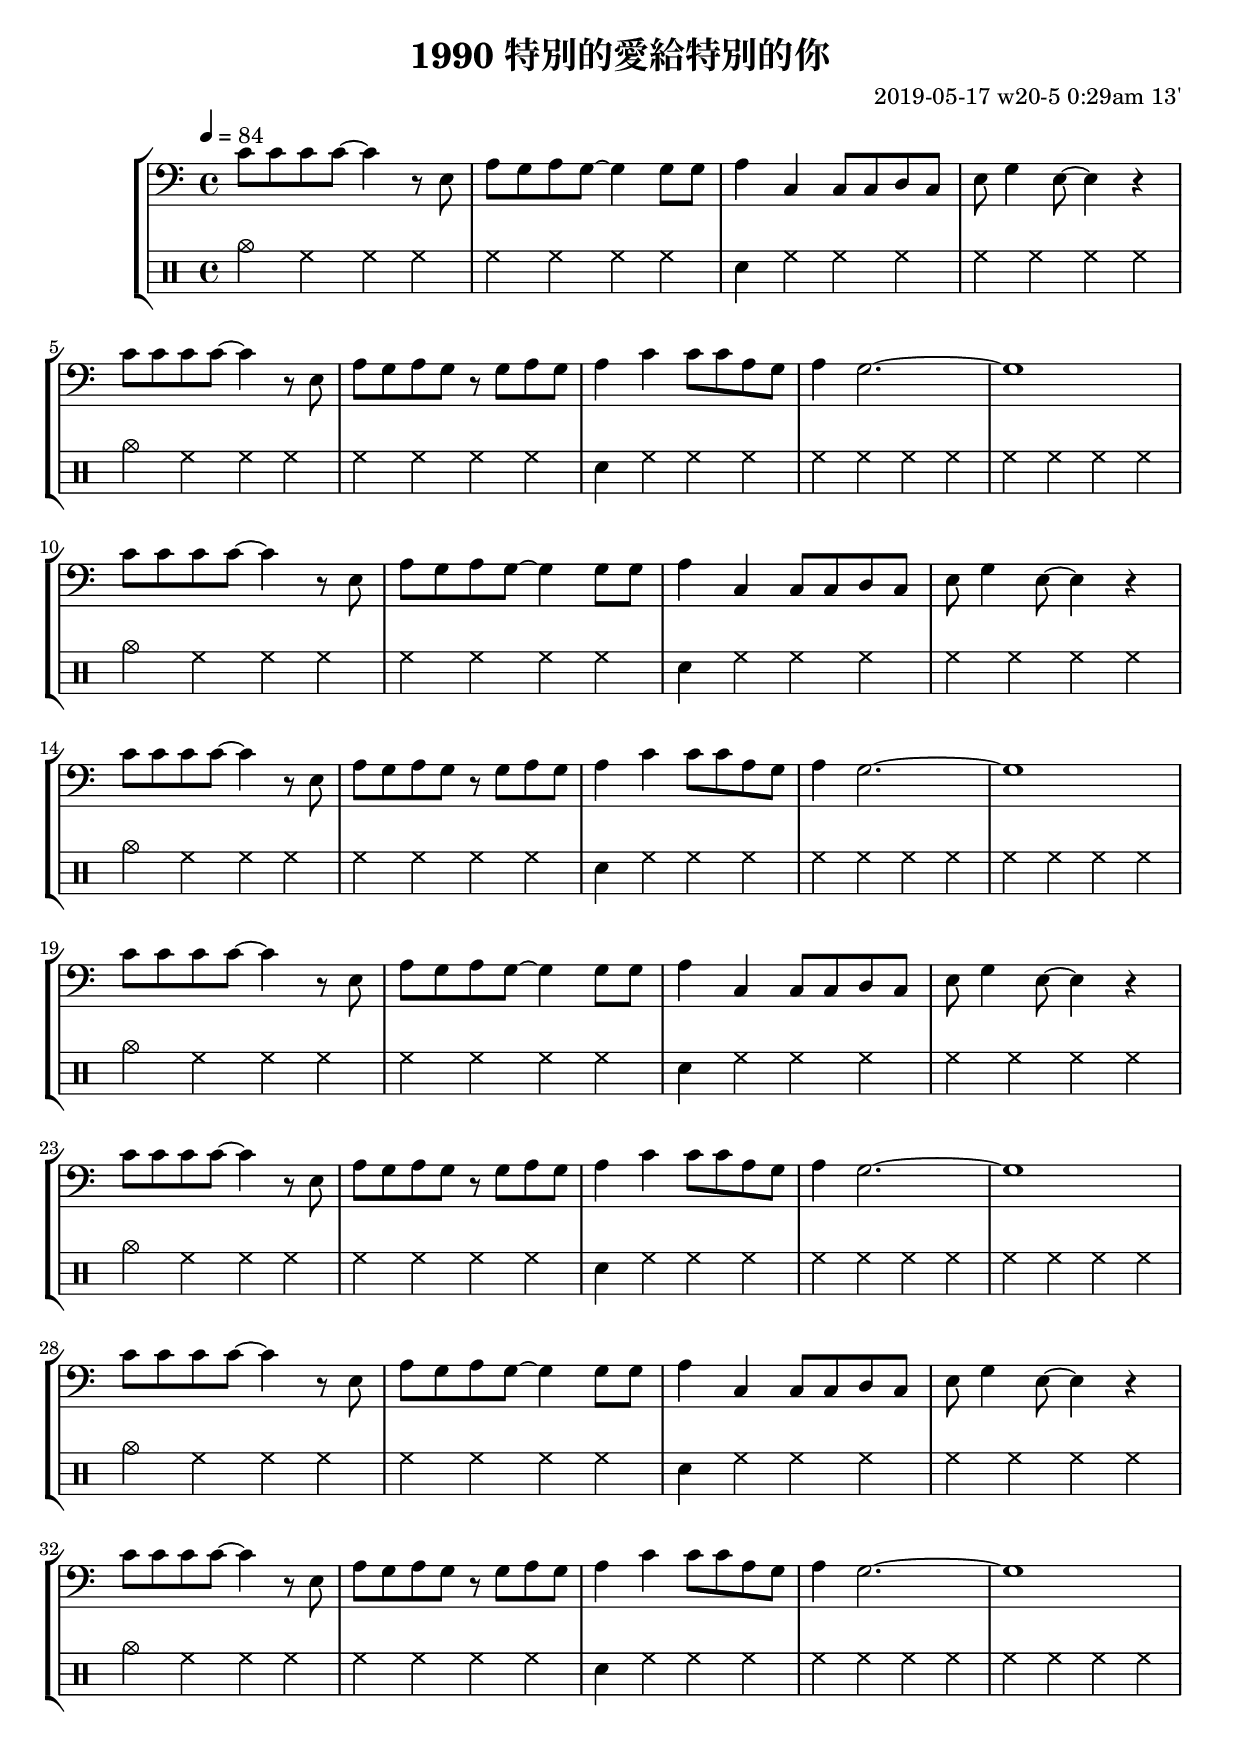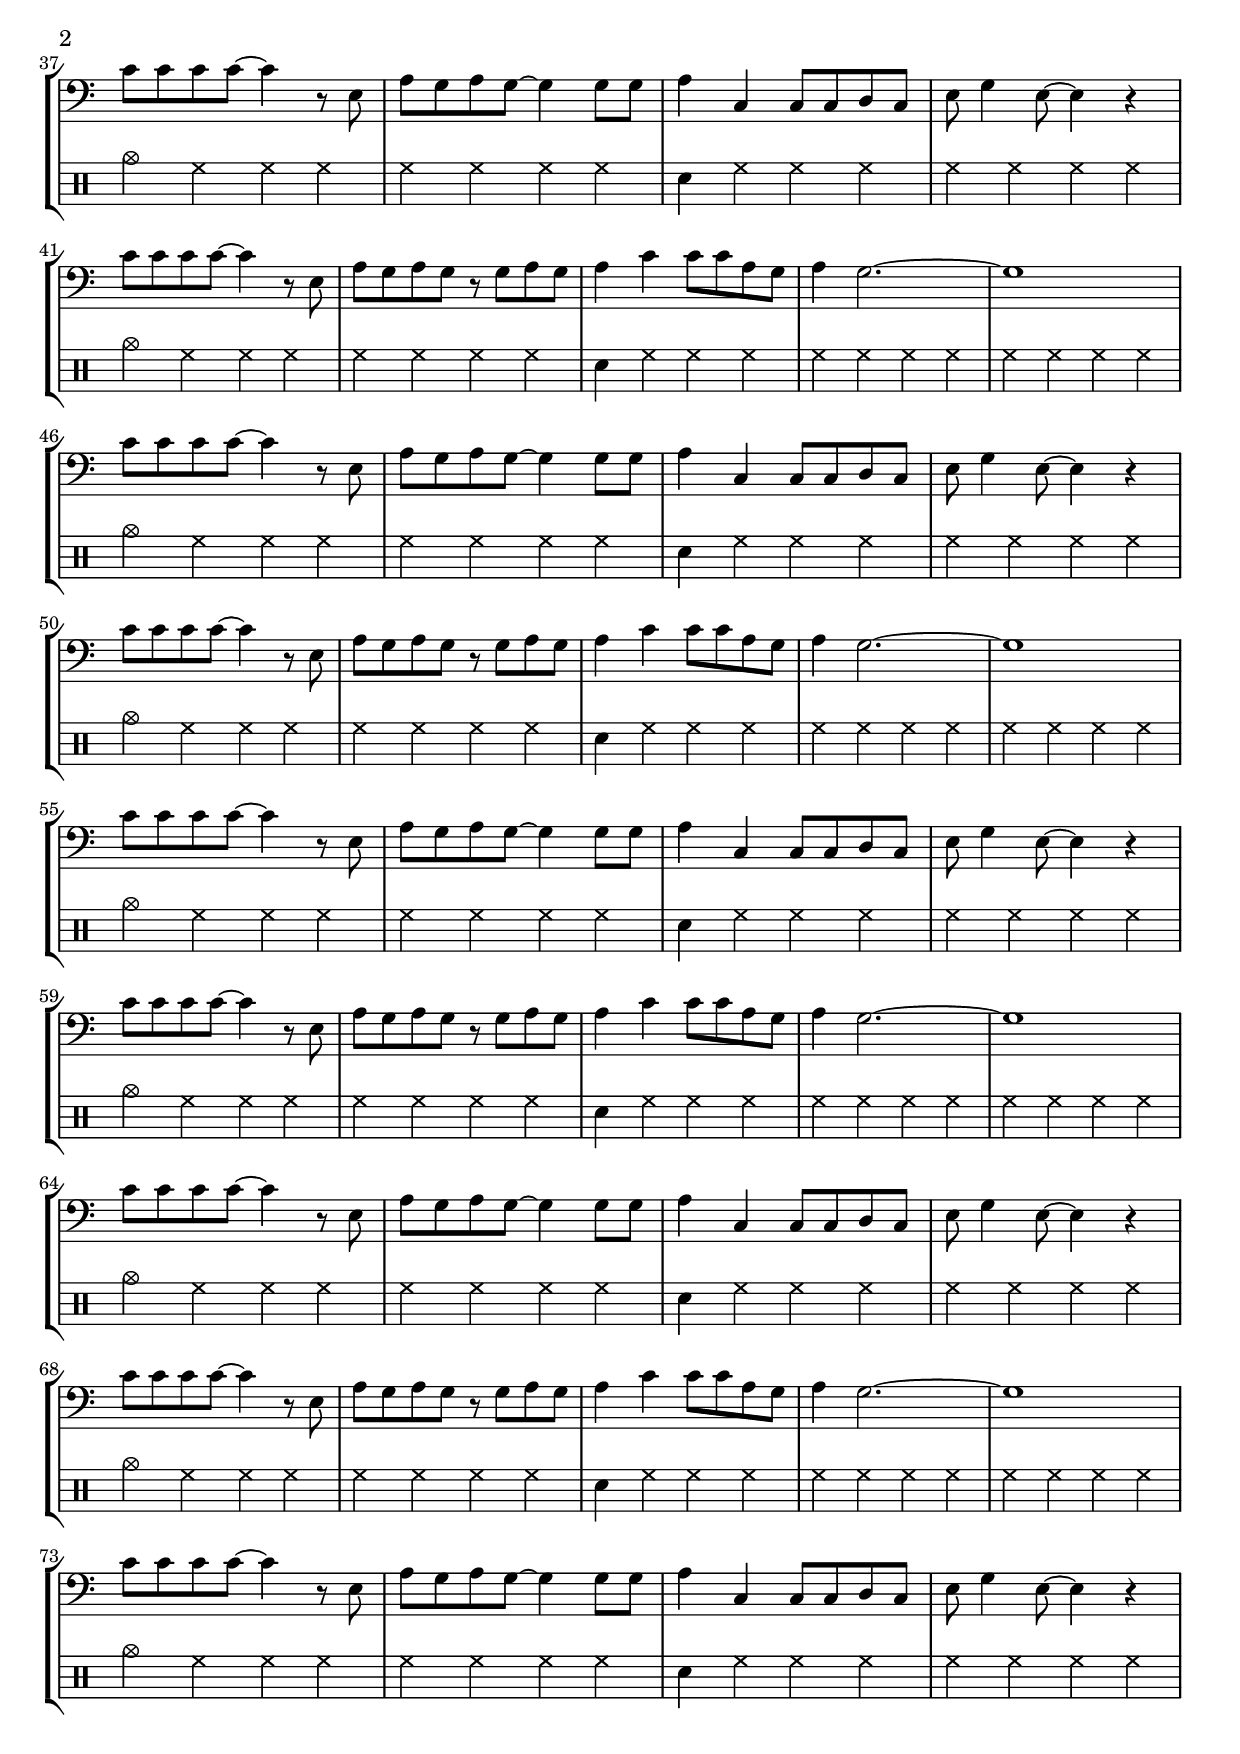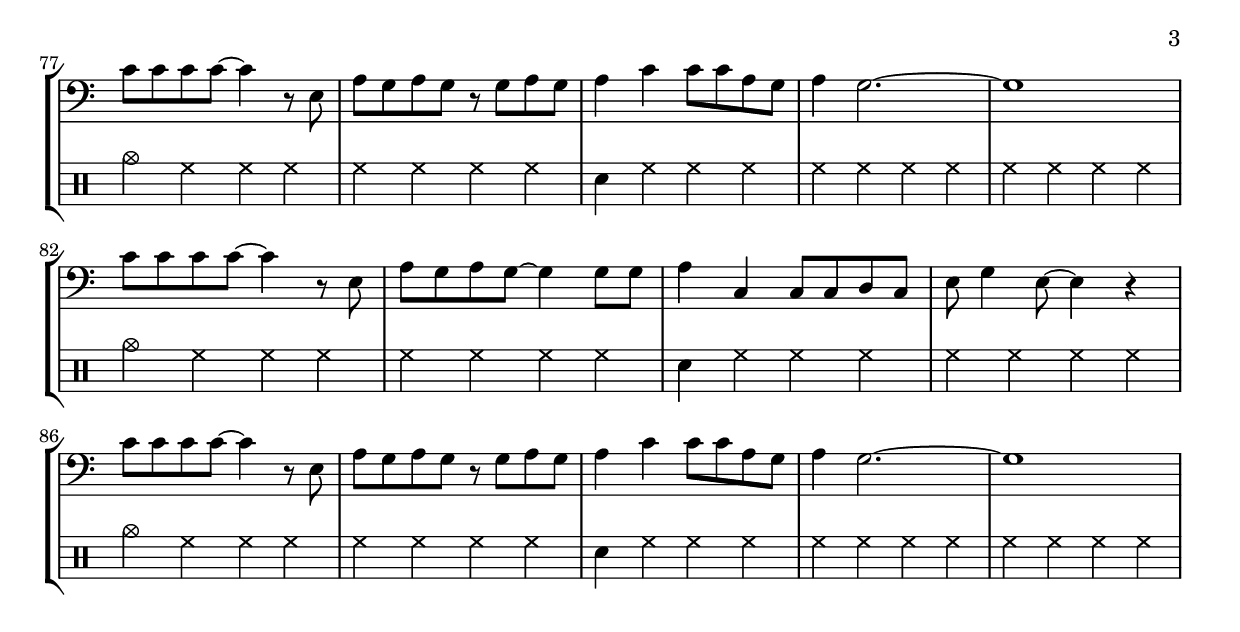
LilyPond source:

\header {
  title = "1990 特別的愛給特別的你"
  composer = "2019-05-17 w20-5 0:29am 13'"
}
\language english

%2019/08/14 w33/3 3:45am
metronome = \drummode{
 crashcymbal hh hh hh |
 hh hh hh hh |
 sn hh hh hh |
 hh hh hh hh |
 crashcymbal hh hh hh |
 hh hh hh hh |
 sn hh hh hh |
 hh hh hh hh |
 hh hh hh hh |

 


}

repeatTimes = 10
%60s/84 beats * 9 bars*4 beats per bar*10 times = 0.7 * 360

\score {
  \new StaffGroup <<



  \transpose c c,{ %as

  %2019/08/15 w32/4 11:52am
  \new Staff \with {midiInstrument = #"violin"}
  \relative c' {
    \key c \major
    \clef bass
    \tempo 4=84
    
    
    \repeat unfold \repeatTimes {
    c'8 c c c ~ c4 r8 e,|
    a g a g~ g4 

    g8 g |
    a4 c, c8 c d c|
    e g4 e8~ e4 r | \break

    c'8 c c c ~ c4 r8 e,| 
    a g a g r g a g
    a4 c c8 c a g
    a4 g2.~ | g1 | \break

   

    
    }


    }



  }

  \drums {\repeat unfold \repeatTimes \metronome}
  
  >>

  \layout {}
  \midi {}
}